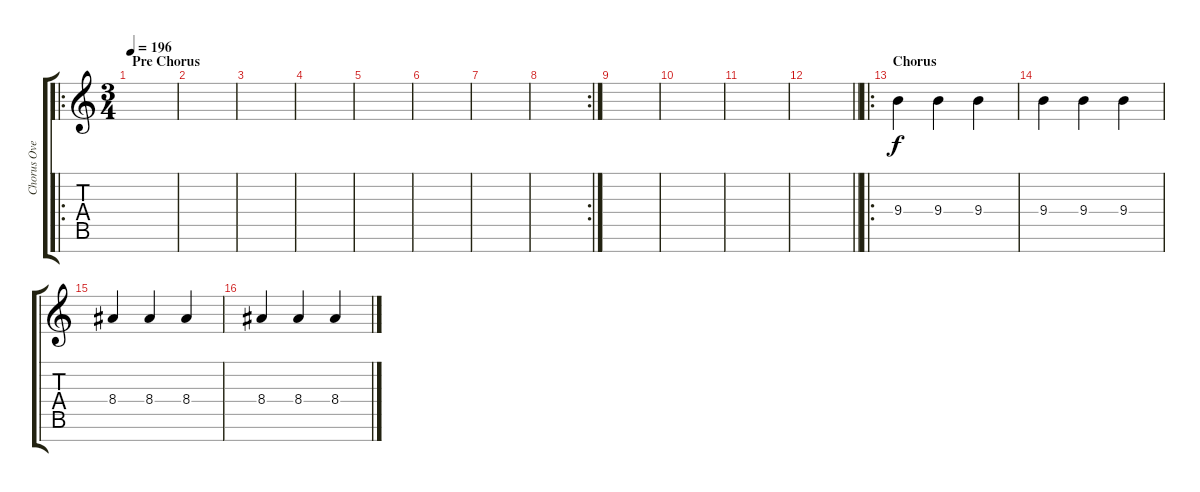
\track ("Chorus Overdub" "Chorus Ove") {instrument overdrivenguitar}
\staff {score tabs}
\tuning (E4 B3 G3 D3 A2 E2 B1) {hide}
\ro
\ts (3 4)
\section ("" "Pre Chorus")
\tempo 196
\clef g2
\ks c
|
|
|
|
|
|
|
\rc 2
|
|
|
|
\barLineRight lightlight
|
\ro
\section ("" "Chorus")
9.4.4 9.4.4 9.4.4 |
9.4.4 9.4.4 9.4.4 |
8.4.4 8.4.4 8.4.4 |
8.4.4 8.4.4 8.4.4
